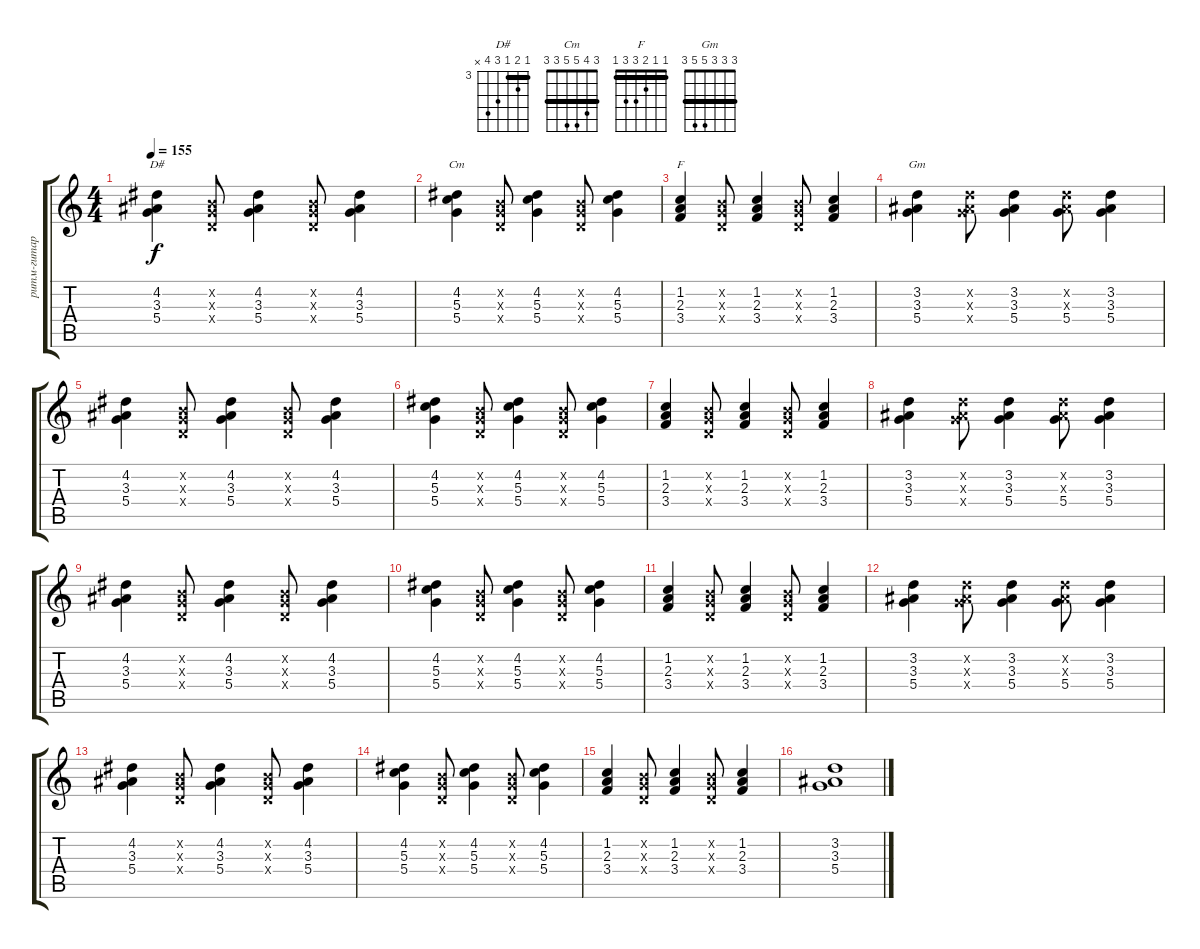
\track ("ритм-гитара Leva Bi" "ритм-гитар") {instrument acousticguitarnylon}
\staff {score tabs}
\tuning (E4 B3 G3 D3 A2 E2) {hide}
\chord ("D#" 3 4 3 5 6 x) {firstfret 3 barre 3}
\chord ("Cm" 3 4 5 5 3 3) {barre 3}
\chord ("F" 1 1 2 3 3 1) {barre 1}
\chord ("Gm" 3 3 3 5 5 3) {barre 3}
\ts (4 4)
\tempo 155
\clef g2
\ks c
(4.2 3.3 5.4).4{ch "D#" dy f} (0.2{x} 0.3{x} 0.4{x}).8 (4.2 3.3 5.4).4 (0.2{x} 0.3{x} 0.4{x}).8 (4.2 3.3 5.4).4 |
(4.2 5.3 5.4).4{ch "Cm"} (0.2{x} 0.3{x} 0.4{x}).8 (4.2 5.3 5.4).4 (0.2{x} 0.3{x} 0.4{x}).8 (4.2 5.3 5.4).4 |
(1.2 2.3 3.4).4{ch "F"} (0.2{x} 0.3{x} 0.4{x}).8 (1.2 2.3 3.4).4 (0.2{x} 0.3{x} 0.4{x}).8 (1.2 2.3 3.4).4 |
(3.2 3.3 5.4).4{ch "Gm"} (3.2{x} 3.3{x} 5.4{x}).8 (3.2 3.3 5.4).4 (3.2{x} 3.3{x} 5.4).8 (3.2 3.3 5.4).4 |
(4.2 3.3 5.4).4 (0.2{x} 0.3{x} 0.4{x}).8 (4.2 3.3 5.4).4 (0.2{x} 0.3{x} 0.4{x}).8 (4.2 3.3 5.4).4 |
(4.2 5.3 5.4).4 (0.2{x} 0.3{x} 0.4{x}).8 (4.2 5.3 5.4).4 (0.2{x} 0.3{x} 0.4{x}).8 (4.2 5.3 5.4).4 |
(1.2 2.3 3.4).4 (0.2{x} 0.3{x} 0.4{x}).8 (1.2 2.3 3.4).4 (0.2{x} 0.3{x} 0.4{x}).8 (1.2 2.3 3.4).4 |
(3.2 3.3 5.4).4 (3.2{x} 3.3{x} 5.4{x}).8 (3.2 3.3 5.4).4 (3.2{x} 3.3{x} 5.4).8 (3.2 3.3 5.4).4 |
(4.2 3.3 5.4).4 (0.2{x} 0.3{x} 0.4{x}).8 (4.2 3.3 5.4).4 (0.2{x} 0.3{x} 0.4{x}).8 (4.2 3.3 5.4).4 |
(4.2 5.3 5.4).4 (0.2{x} 0.3{x} 0.4{x}).8 (4.2 5.3 5.4).4 (0.2{x} 0.3{x} 0.4{x}).8 (4.2 5.3 5.4).4 |
(1.2 2.3 3.4).4 (0.2{x} 0.3{x} 0.4{x}).8 (1.2 2.3 3.4).4 (0.2{x} 0.3{x} 0.4{x}).8 (1.2 2.3 3.4).4 |
(3.2 3.3 5.4).4 (3.2{x} 3.3{x} 5.4{x}).8 (3.2 3.3 5.4).4 (3.2{x} 3.3{x} 5.4).8 (3.2 3.3 5.4).4 |
(4.2 3.3 5.4).4 (0.2{x} 0.3{x} 0.4{x}).8 (4.2 3.3 5.4).4 (0.2{x} 0.3{x} 0.4{x}).8 (4.2 3.3 5.4).4 |
(4.2 5.3 5.4).4 (0.2{x} 0.3{x} 0.4{x}).8 (4.2 5.3 5.4).4 (0.2{x} 0.3{x} 0.4{x}).8 (4.2 5.3 5.4).4 |
(1.2 2.3 3.4).4 (0.2{x} 0.3{x} 0.4{x}).8 (1.2 2.3 3.4).4 (0.2{x} 0.3{x} 0.4{x}).8 (1.2 2.3 3.4).4 |
(3.2 3.3 5.4).1
